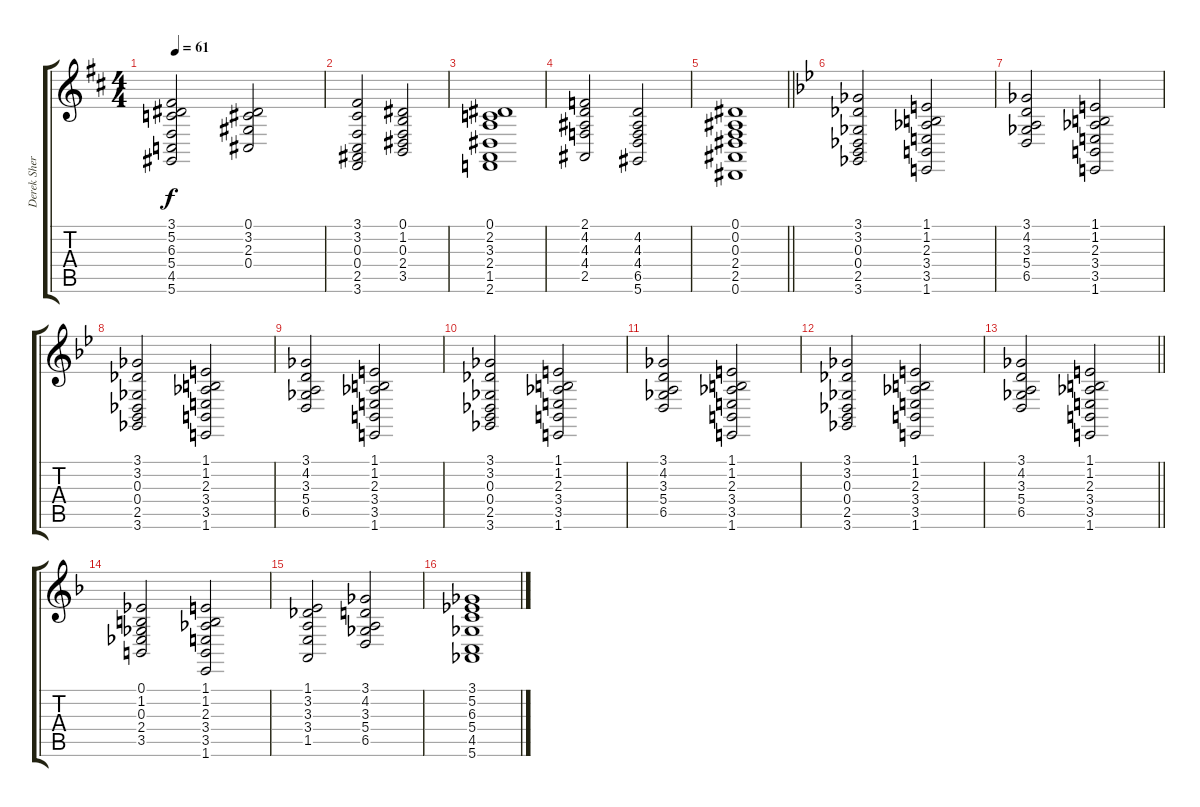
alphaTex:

\track ("Derek Sherinian" "Derek Sher") {instrument stringensemble1}
\staff {score tabs}
\tuning (Eb4 Bb3 Gb3 Db3 Ab2 Eb2) {hide}
\ts (4 4)
\tempo 61
\clef g2
\ks d
(3.1 5.2 6.3 5.4 4.5 5.6).2{dy f} (0.1 3.2 2.3 0.4).2 |
(3.1 3.2 0.3 0.4 2.5 3.6).2 (0.1 1.2 0.3 2.4 3.5).2 |
(0.1 2.2 3.3 2.4 1.5 2.6).1 |
(2.1 4.2 4.3 4.4 2.5).2 (4.2 4.3 4.4 6.5 5.6).2 |
\barLineRight lightlight
(0.1 0.2 0.3 2.4 2.5 0.6).1 |
\ks bb
(3.1 3.2 0.3 0.4 2.5 3.6).2 (1.1 1.2 2.3 3.4 3.5 1.6).2 |
(3.1 4.2 3.3 5.4 6.5).2 (1.1 1.2 2.3 3.4 3.5 1.6).2 |
(3.1 3.2 0.3 0.4 2.5 3.6).2 (1.1 1.2 2.3 3.4 3.5 1.6).2 |
(3.1 4.2 3.3 5.4 6.5).2 (1.1 1.2 2.3 3.4 3.5 1.6).2 |
(3.1 3.2 0.3 0.4 2.5 3.6).2 (1.1 1.2 2.3 3.4 3.5 1.6).2 |
(3.1 4.2 3.3 5.4 6.5).2 (1.1 1.2 2.3 3.4 3.5 1.6).2 |
(3.1 3.2 0.3 0.4 2.5 3.6).2 (1.1 1.2 2.3 3.4 3.5 1.6).2 |
\barLineRight lightlight
(3.1 4.2 3.3 5.4 6.5).2 (1.1 1.2 2.3 3.4 3.5 1.6).2 |
\ks f
(0.1 1.2 0.3 2.4 3.5).2 (1.1 1.2 2.3 3.4 3.5 1.6).2 |
(1.1 3.2 3.3 3.4 1.5).2 (3.1 4.2 3.3 5.4 6.5).2 |
(3.1 5.2 6.3 5.4 4.5 5.6).1
